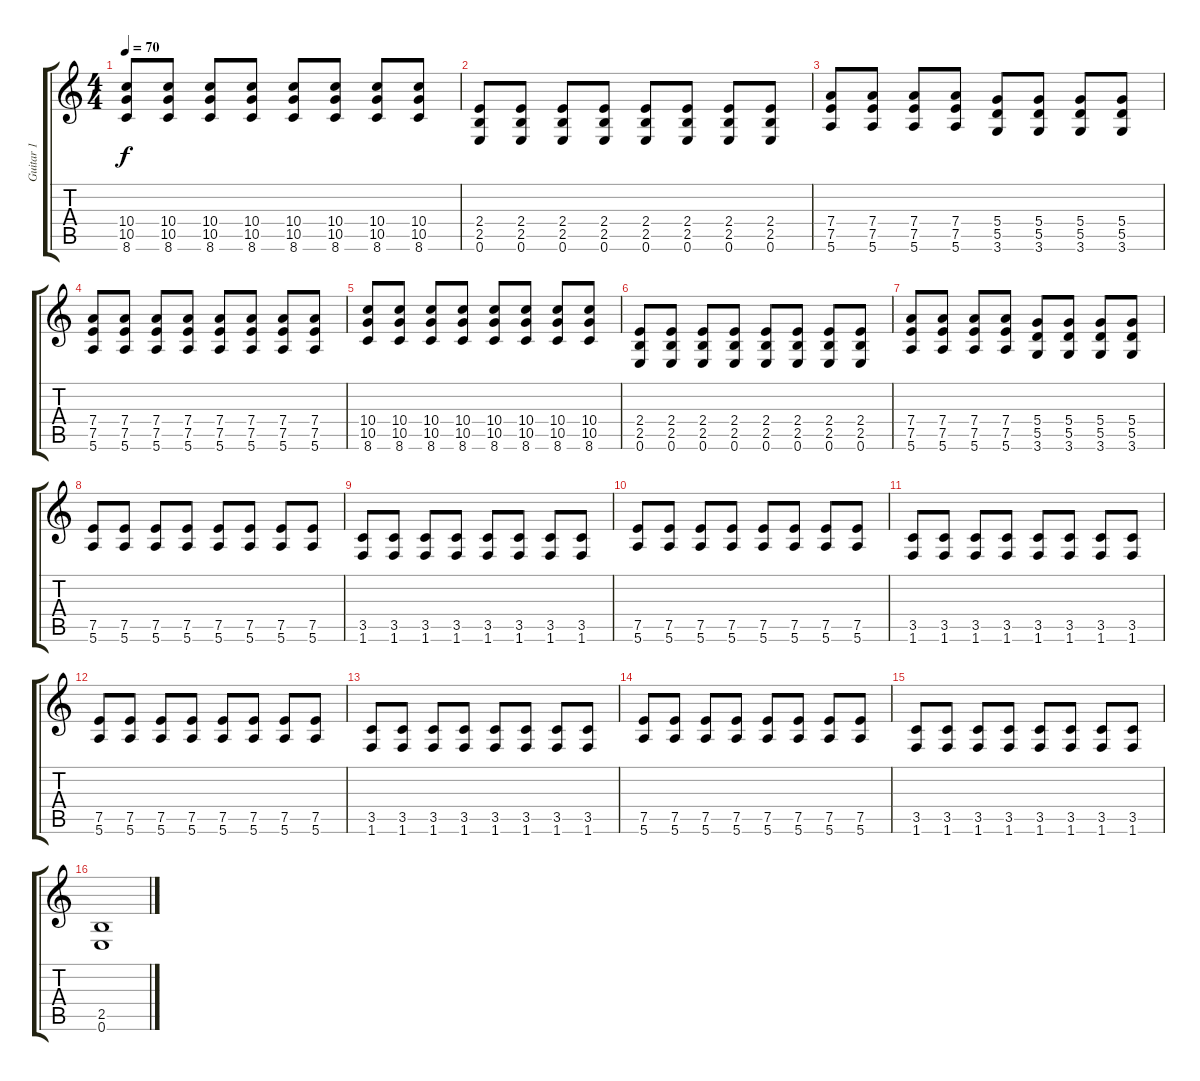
\track ("Guitar 1" "Guitar 1") {instrument distortionguitar}
\staff {score tabs}
\tuning (E4 B3 G3 D3 A2 E2) {hide}
\ts (4 4)
\tempo 70
\clef g2
\ks c
(10.4 10.5 8.6).8{dy f} (10.4 10.5 8.6).8 (10.4 10.5 8.6).8 (10.4 10.5 8.6).8 (10.4 10.5 8.6).8 (10.4 10.5 8.6).8 (10.4 10.5 8.6).8 (10.4 10.5 8.6).8 |
(2.4 2.5 0.6).8 (2.4 2.5 0.6).8 (2.4 2.5 0.6).8 (2.4 2.5 0.6).8 (2.4 2.5 0.6).8 (2.4 2.5 0.6).8 (2.4 2.5 0.6).8 (2.4 2.5 0.6).8 |
(7.4 7.5 5.6).8 (7.4 7.5 5.6).8 (7.4 7.5 5.6).8 (7.4 7.5 5.6).8 (5.4 5.5 3.6).8 (5.4 5.5 3.6).8 (5.4 5.5 3.6).8 (5.4 5.5 3.6).8 |
(7.4 7.5 5.6).8 (7.4 7.5 5.6).8 (7.4 7.5 5.6).8 (7.4 7.5 5.6).8 (7.4 7.5 5.6).8 (7.4 7.5 5.6).8 (7.4 7.5 5.6).8 (7.4 7.5 5.6).8 |
(10.4 10.5 8.6).8 (10.4 10.5 8.6).8 (10.4 10.5 8.6).8 (10.4 10.5 8.6).8 (10.4 10.5 8.6).8 (10.4 10.5 8.6).8 (10.4 10.5 8.6).8 (10.4 10.5 8.6).8 |
(2.4 2.5 0.6).8 (2.4 2.5 0.6).8 (2.4 2.5 0.6).8 (2.4 2.5 0.6).8 (2.4 2.5 0.6).8 (2.4 2.5 0.6).8 (2.4 2.5 0.6).8 (2.4 2.5 0.6).8 |
(7.4 7.5 5.6).8 (7.4 7.5 5.6).8 (7.4 7.5 5.6).8 (7.4 7.5 5.6).8 (5.4 5.5 3.6).8 (5.4 5.5 3.6).8 (5.4 5.5 3.6).8 (5.4 5.5 3.6).8 |
(7.5 5.6).8 (7.5 5.6).8 (7.5 5.6).8 (7.5 5.6).8 (7.5 5.6).8 (7.5 5.6).8 (7.5 5.6).8 (7.5 5.6).8 |
(3.5 1.6).8 (3.5 1.6).8 (3.5 1.6).8 (3.5 1.6).8 (3.5 1.6).8 (3.5 1.6).8 (3.5 1.6).8 (3.5 1.6).8 |
(7.5 5.6).8 (7.5 5.6).8 (7.5 5.6).8 (7.5 5.6).8 (7.5 5.6).8 (7.5 5.6).8 (7.5 5.6).8 (7.5 5.6).8 |
(3.5 1.6).8 (3.5 1.6).8 (3.5 1.6).8 (3.5 1.6).8 (3.5 1.6).8 (3.5 1.6).8 (3.5 1.6).8 (3.5 1.6).8 |
(7.5 5.6).8 (7.5 5.6).8 (7.5 5.6).8 (7.5 5.6).8 (7.5 5.6).8 (7.5 5.6).8 (7.5 5.6).8 (7.5 5.6).8 |
(3.5 1.6).8 (3.5 1.6).8 (3.5 1.6).8 (3.5 1.6).8 (3.5 1.6).8 (3.5 1.6).8 (3.5 1.6).8 (3.5 1.6).8 |
(7.5 5.6).8 (7.5 5.6).8 (7.5 5.6).8 (7.5 5.6).8 (7.5 5.6).8 (7.5 5.6).8 (7.5 5.6).8 (7.5 5.6).8 |
(3.5 1.6).8 (3.5 1.6).8 (3.5 1.6).8 (3.5 1.6).8 (3.5 1.6).8 (3.5 1.6).8 (3.5 1.6).8 (3.5 1.6).8 |
(2.5 0.6).1
